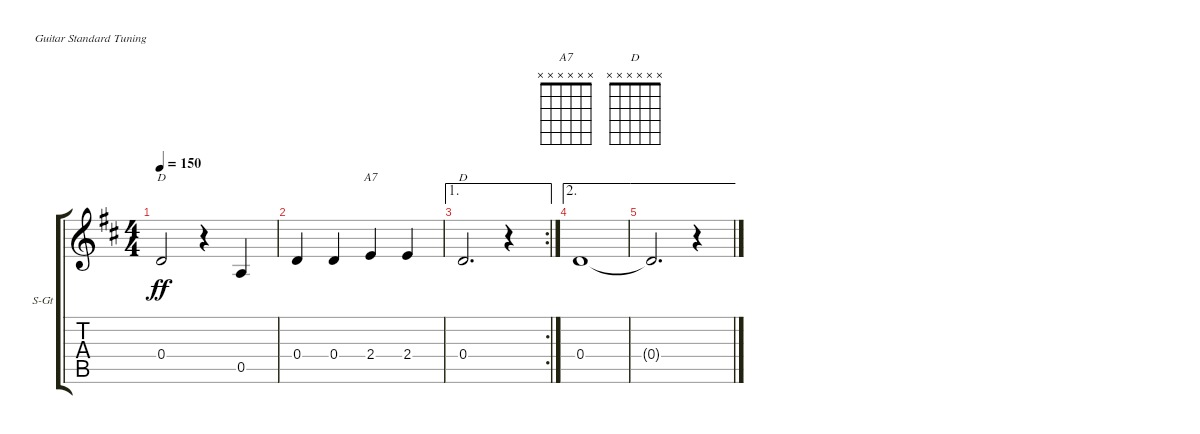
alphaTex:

\defaultSystemsLayout 4
\bracketExtendMode groupsimilarinstruments
\firstSystemTrackNameOrientation horizontal
\otherSystemsTrackNameOrientation horizontal
\track ("Lead Guitar" "S-Gt") {instrument acousticguitarsteel}
\staff {score tabs}
\tuning (E4 B3 G3 D3 A2 E2)
\chord ("A7" x x x x x x)
\chord ("D" x x x x x x)
\ts (4 4)
\tempo 150
\clef g2
\ks d
0.4{t}.2{ch "D" dy ff} r.4 0.5.4 |
0.4.4 0.4.4 2.4.4{ch "A7"} 2.4.4 |
\ae 1
\rc 2
0.4.2{d ch "D"} r.4 |
\ae 2
0.4.1 |
\ae 2
0.4{t}.2{d} r.4
